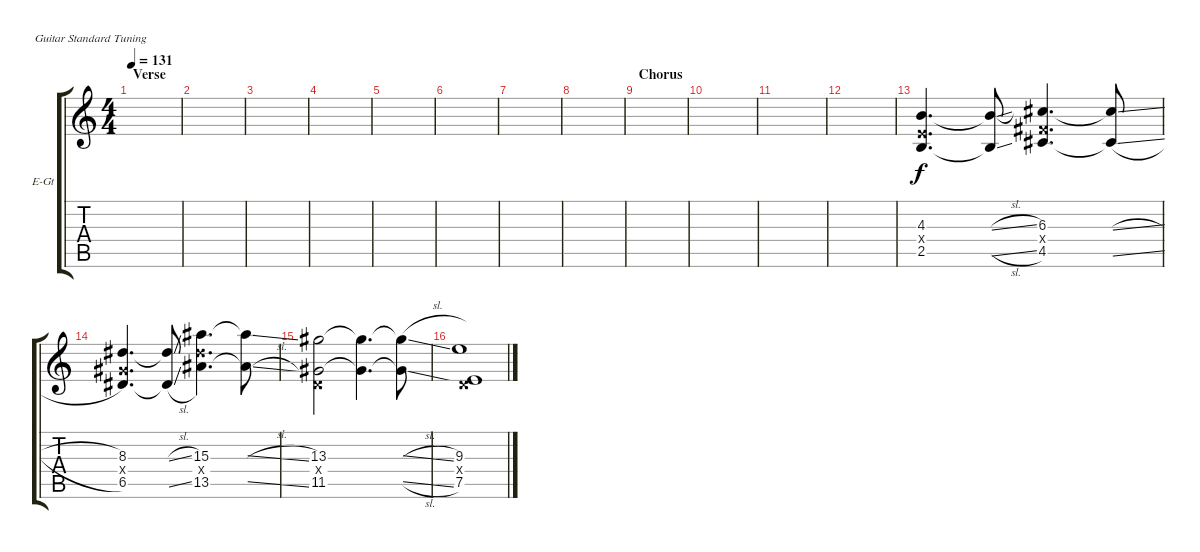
\defaultSystemsLayout 4
\bracketExtendMode groupsimilarinstruments
\firstSystemTrackNameOrientation horizontal
\otherSystemsTrackNameOrientation horizontal
\track ("Guitar 7 (Dist)" "E-Gt") {instrument distortionguitar}
\staff {score tabs}
\tuning (E4 B3 G3 D3 A2 E2)
\ts (4 4)
\section ("" "Verse")
\tempo 131
\clef g2
\scale
0.333333
\ks c
|
\scale
0.333333 |
\scale
0.333333 |
\scale
0.333333 |
\scale
0.333333 |
\scale
0.333333 |
\scale
0.333333 |
\scale
0.333333 |
\section ("" "Chorus")
\scale
0.333333 |
\scale
0.333333 |
\scale
0.333333 |
\scale
0.333333 |
\scale
0.333333 (4.3 2.4{x} 2.5).4{d} (2.5{sl t} 4.3{sl t}).8 (4.5 4.4{x} 6.3).4{d} (6.3{sl t} 4.5{sl t}).8 |
\scale
0.333333 (8.3 6.4{x} 6.5).4{d} (8.3{sl t} 6.5{sl t}).8 (15.3 13.4{x} 13.5).4{d} (15.3{sl t} 13.5{sl t}).8 |
\scale
0.333333 (11.5 13.3 0.4{x}).2 (13.3{t} 11.5{t}).4{d} (11.5{sl t} 13.3{sl t}).8 |
\scale
0.333333 (7.5 0.4{x} 9.3).1
